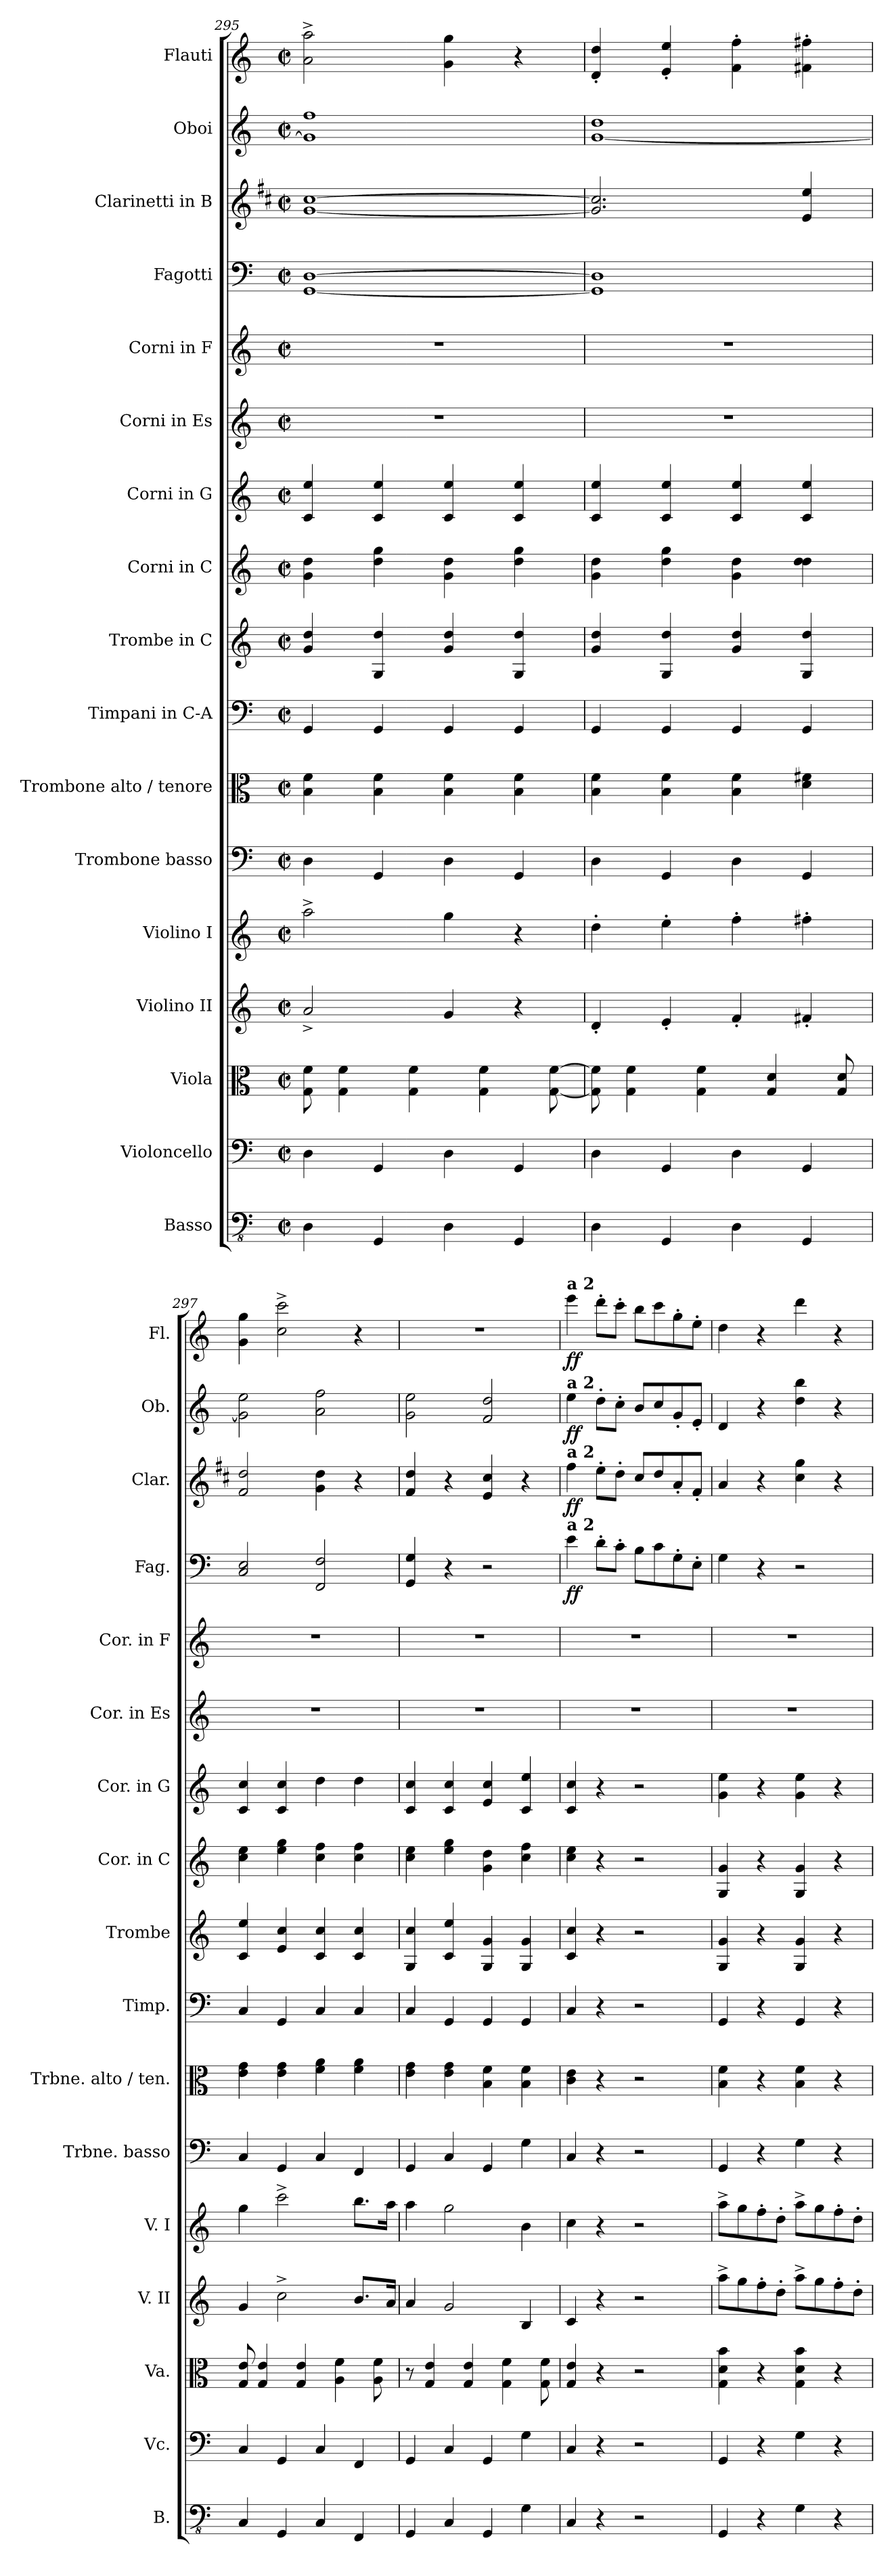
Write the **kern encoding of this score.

**kern	**kern	**kern	**kern	**kern	**kern	**kern	**kern	**kern	**kern	**kern	**kern	**kern	**kern	**dynam	**kern	**dynam	**kern	**dynam	**kern	**dynam
*part17	*part16	*part15	*part14	*part13	*part12	*part11	*part10	*part9	*part8	*part7	*part6	*part5	*part4	*part4	*part3	*part3	*part2	*part2	*part1	*part1
*staff17	*staff16	*staff15	*staff14	*staff13	*staff12	*staff11	*staff10	*staff9	*staff8	*staff7	*staff6	*staff5	*staff4	*staff4	*staff3	*staff3	*staff2	*staff2	*staff1	*staff1
*I"Basso	*I"Violoncello	*I"Viola	*I"Violino II	*I"Violino I	*I"Trombone basso	*I"Trombone alto / tenore	*I"Timpani in C-A	*I"Trombe in C	*I"Corni in C	*I"Corni in G	*I"Corni in Es	*I"Corni in F	*I"Fagotti	*	*I"Clarinetti in B	*	*I"Oboi	*	*I"Flauti	*
*I'B.	*I'Vc.	*I'Va.	*I'V. II	*I'V. I	*I'Trbne. basso	*I'Trbne. alto / ten.	*I'Timp.	*I'Trombe	*I'Cor. in C	*I'Cor. in G	*I'Cor. in Es	*I'Cor. in F	*I'Fag.	*	*I'Clar.	*	*I'Ob.	*	*I'Fl.	*
*clefFv4	*clefF4	*clefC3	*clefG2	*clefG2	*clefF4	*clefC3	*clefF4	*clefG2	*clefG2	*clefG2	*clefG2	*clefG2	*clefF4	*	*clefG2	*	*clefG2	*	*clefG2	*
*	*	*	*	*	*	*	*	*	*ITrd7c12	*ITrd3c5	*ITrd5c9	*ITrd4c7	*	*	*ITrd1c2	*	*	*	*	*
*k[]	*k[]	*k[]	*k[]	*k[]	*k[]	*k[]	*k[]	*k[]	*k[]	*k[f#]	*k[b-e-a-]	*k[b-]	*k[]	*	*k[]	*	*k[]	*	*k[]	*
*M2/2	*M2/2	*M2/2	*M2/2	*M2/2	*M2/2	*M2/2	*M2/2	*M2/2	*M2/2	*M2/2	*M2/2	*M2/2	*M2/2	*	*M2/2	*	*M2/2	*	*M2/2	*
*met(c|)	*met(c|)	*met(c|)	*met(c|)	*met(c|)	*met(c|)	*met(c|)	*met(c|)	*met(c|)	*met(c|)	*met(c|)	*met(c|)	*met(c|)	*met(c|)	*	*met(c|)	*	*met(c|)	*	*met(c|)	*
=295	=295	=295	=295	=295	=295	=295	=295	=295	=295	=295	=295	=295	=295	=295	=295	=295	=295	=295	=295	=295
4DD\	4D\	8G\ 8f\	2a^/	2aa^\	4D\	4B\ 4f\	4GG/	4g/ 4dd/	4G\ 4d\	4G/ 4b/	1r	1r	[1GG [1D	.	[1f [1b	.	1g] 1ff	.	2a\^ 2aa\^	.
.	.	4G\ 4f\	.	.	.	.	.	.	.	.	.	.	.	.	.	.	.	.	.	.
4GGG/	4GG/	.	.	.	4GG/	4B\ 4f\	4GG/	4G/ 4dd/	4d\ 4g\	4G/ 4b/	.	.	.	.	.	.	.	.	.	.
.	.	4G\ 4f\	.	.	.	.	.	.	.	.	.	.	.	.	.	.	.	.	.	.
4DD\	4D\	.	4g/	4gg\	4D\	4B\ 4f\	4GG/	4g/ 4dd/	4G\ 4d\	4G/ 4b/	.	.	.	.	.	.	.	.	4g\ 4gg\	.
.	.	4G\ 4f\	.	.	.	.	.	.	.	.	.	.	.	.	.	.	.	.	.	.
4GGG/	4GG/	.	4r	4r	4GG/	4B\ 4f\	4GG/	4G/ 4dd/	4d\ 4g\	4G/ 4b/	.	.	.	.	.	.	.	.	4r	.
.	.	[8G\ [8f\	.	.	.	.	.	.	.	.	.	.	.	.	.	.	.	.	.	.
!!LO:PB:g=z
=296	=296	=296	=296	=296	=296	=296	=296	=296	=296	=296	=296	=296	=296	=296	=296	=296	=296	=296	=296	=296
4DD\	4D\	8G\] 8f\]	4d'/	4dd'\	4D\	4B\ 4f\	4GG/	4g/ 4dd/	4G\ 4d\	4G/ 4b/	1r	1r	1GG] 1D]	.	2.f/] 2.b/]	.	[1g 1dd	.	4d/' 4dd/'	.
.	.	4G\ 4f\	.	.	.	.	.	.	.	.	.	.	.	.	.	.	.	.	.	.
4GGG/	4GG/	.	4e'/	4ee'\	4GG/	4B\ 4f\	4GG/	4G/ 4dd/	4d\ 4g\	4G/ 4b/	.	.	.	.	.	.	.	.	4e/' 4ee/'	.
.	.	4G\ 4f\	.	.	.	.	.	.	.	.	.	.	.	.	.	.	.	.	.	.
4DD\	4D\	.	4f'/	4ff'\	4D\	4B\ 4f\	4GG/	4g/ 4dd/	4G\ 4d\	4G/ 4b/	.	.	.	.	.	.	.	.	4f\' 4ff\'	.
.	.	4G/ 4d/	.	.	.	.	.	.	.	.	.	.	.	.	.	.	.	.	.	.
4GGG/	4GG/	.	4f#X'/	4ff#X'\	4GG/	4d\ 4f#X\	4GG/	4G/ 4dd/	4d\ 4d\	4G/ 4b/	.	.	.	.	4d/ 4dd/	.	.	.	4f#X\' 4ff#X\'	.
.	.	8G/ 8d/	.	.	.	.	.	.	.	.	.	.	.	.	.	.	.	.	.	.
=297	=297	=297	=297	=297	=297	=297	=297	=297	=297	=297	=297	=297	=297	=297	=297	=297	=297	=297	=297	=297
4CC/	4C/	8G/ 8e/	4g/	4gg\	4C/	4e\ 4g\	4C/	4c/ 4ee/	4c\ 4e\	4G/ 4g/	1r	1r	2C/ 2E/	.	2e/ 2cc/	.	2g\] 2ee\	.	4g\ 4gg\	.
.	.	4G/ 4e/	.	.	.	.	.	.	.	.	.	.	.	.	.	.	.	.	.	.
4GGG/	4GG/	.	2cc^\	2ccc^\	4GG/	4e\ 4g\	4GG/	4e/ 4cc/	4e\ 4g\	4G/ 4g/	.	.	.	.	.	.	.	.	2cc\^ 2ccc\^	.
.	.	4G/ 4e/	.	.	.	.	.	.	.	.	.	.	.	.	.	.	.	.	.	.
4CC/	4C/	.	.	.	4C/	4f\ 4a\	4C/	4c/ 4cc/	4c\ 4f\	4a\	.	.	2FF/ 2F/	.	4f\ 4cc\	.	2a\ 2ff\	.	.	.
.	.	4A\ 4f\	.	.	.	.	.	.	.	.	.	.	.	.	.	.	.	.	.	.
4FFF/	4FF/	.	8.b/L	8.bb\L	4FF/	4f\ 4a\	4C/	4c/ 4cc/	4c\ 4f\	4a\	.	.	.	.	4r	.	.	.	4r	.
.	.	8A\ 8f\	.	.	.	.	.	.	.	.	.	.	.	.	.	.	.	.	.	.
.	.	.	16a/Jk	16aa\Jk	.	.	.	.	.	.	.	.	.	.	.	.	.	.	.	.
=298	=298	=298	=298	=298	=298	=298	=298	=298	=298	=298	=298	=298	=298	=298	=298	=298	=298	=298	=298	=298
4GGG/	4GG/	8r	4a/	4aa\	4GG/	4e\ 4g\	4C/	4G/ 4cc/	4c\ 4e\	4G/ 4g/	1r	1r	4GG/ 4G/	.	4e/ 4cc/	.	2g\ 2ee\	.	1r	.
.	.	4G/ 4e/	.	.	.	.	.	.	.	.	.	.	.	.	.	.	.	.	.	.
4CC/	4C/	.	2g/	2gg\	4C/	4e\ 4g\	4GG/	4c/ 4ee/	4e\ 4g\	4G/ 4g/	.	.	4r	.	4r	.	.	.	.	.
.	.	4G/ 4e/	.	.	.	.	.	.	.	.	.	.	.	.	.	.	.	.	.	.
4GGG/	4GG/	.	.	.	4GG/	4B\ 4f\	4GG/	4G/ 4g/	4G\ 4d\	4B/ 4g/	.	.	2r	.	4d/ 4b/	.	2f/ 2dd/	.	.	.
.	.	4G\ 4f\	.	.	.	.	.	.	.	.	.	.	.	.	.	.	.	.	.	.
4GG\	4G\	.	4B/	4b\	4G\	4B\ 4f\	4GG/	4G/ 4g/	4c\ 4f\	4G/ 4b/	.	.	.	.	4r	.	.	.	.	.
.	.	8G\ 8f\	.	.	.	.	.	.	.	.	.	.	.	.	.	.	.	.	.	.
=299	=299	=299	=299	=299	=299	=299	=299	=299	=299	=299	=299	=299	=299	=299	=299	=299	=299	=299	=299	=299
!	!	!	!	!	!	!	!	!	!	!	!	!	!	!	!	!	!	!	!LO:TX:a:B:t=a 2	!
!	!	!	!	!	!	!	!	!	!	!	!	!	!	!	!	!	!LO:TX:a:B:t=a 2	!	!	!
!	!	!	!	!	!	!	!	!	!	!	!	!	!	!	!LO:TX:a:B:t=a 2	!	!	!	!	!
!	!	!	!	!	!	!	!	!	!	!	!	!	!LO:TX:a:B:t=a 2	!	!	!	!	!	!	!
!	!	!	!	!	!	!	!	!	!	!	!	!	!	!LO:DY:b	!	!LO:DY:b	!	!LO:DY:b	!	!LO:DY:b
4CC/	4C/	4G/ 4e/	4c/	4cc\	4C/	4c\ 4e\	4C/	4c/ 4cc/	4c\ 4e\	4G/ 4g/	1r	1r	4e\	ff	4ee\	ff	4ee\	ff	4eee\	ff
4r	4r	4r	4r	4r	4r	4r	4r	4r	4r	4r	.	.	8d'\L	.	8dd'\L	.	8dd'\L	.	8ddd'\L	.
.	.	.	.	.	.	.	.	.	.	.	.	.	8c'\J	.	8cc'\J	.	8cc'\J	.	8ccc'\J	.
2r	2r	2r	2r	2r	2r	2r	2r	2r	2r	2r	.	.	8B\L	.	8b/L	.	8b/L	.	8bb\L	.
.	.	.	.	.	.	.	.	.	.	.	.	.	8c\	.	8cc/	.	8cc/	.	8ccc\	.
.	.	.	.	.	.	.	.	.	.	.	.	.	8G'\	.	8g'/	.	8g'/	.	8gg'\	.
.	.	.	.	.	.	.	.	.	.	.	.	.	8E'\J	.	8e'/J	.	8e'/J	.	8ee'\J	.
=300	=300	=300	=300	=300	=300	=300	=300	=300	=300	=300	=300	=300	=300	=300	=300	=300	=300	=300	=300	=300
4GGG/	4GG/	4G\ 4d\ 4b\	8aa^\L	8aa^\L	4GG/	4B\ 4f\	4GG/	4G/ 4g/	4GG/ 4G/	4d\ 4b\	1r	1r	4G\	.	4g/	.	4d/	.	4dd\	.
.	.	.	8gg\	8gg\	.	.	.	.	.	.	.	.	.	.	.	.	.	.	.	.
4r	4r	4r	8ff'\	8ff'\	4r	4r	4r	4r	4r	4r	.	.	4r	.	4r	.	4r	.	4r	.
.	.	.	8dd'\J	8dd'\J	.	.	.	.	.	.	.	.	.	.	.	.	.	.	.	.
4GG\	4G\	4G\ 4d\ 4b\	8aa^\L	8aa^\L	4G\	4B\ 4f\	4GG/	4G/ 4g/	4GG/ 4G/	4d\ 4b\	.	.	2r	.	4b\ 4ff\	.	4dd\ 4bb\	.	4ddd\	.
.	.	.	8gg\	8gg\	.	.	.	.	.	.	.	.	.	.	.	.	.	.	.	.
4r	4r	4r	8ff'\	8ff'\	4r	4r	4r	4r	4r	4r	.	.	.	.	4r	.	4r	.	4r	.
.	.	.	8dd'\J	8dd'\J	.	.	.	.	.	.	.	.	.	.	.	.	.	.	.	.
=	=	=	=	=	=	=	=	=	=	=	=	=	=	=	=	=	=	=	=	=
*-	*-	*-	*-	*-	*-	*-	*-	*-	*-	*-	*-	*-	*-	*-	*-	*-	*-	*-	*-	*-
